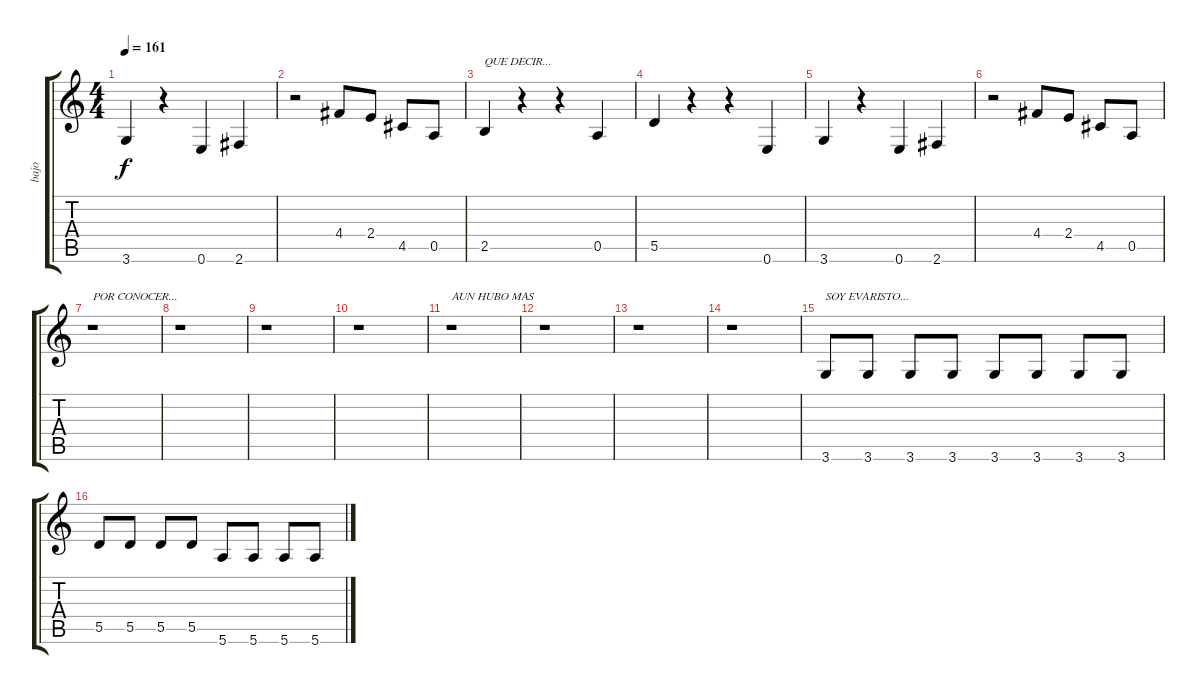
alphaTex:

\track ("bajo" "bajo") {instrument electricbasspick}
\staff {score tabs}
\tuning (E4 B3 G3 D3 A2 E2) {hide}
\ts (4 4)
\tempo 161
\clef g2
\ks c
3.6.4{dy f} r.4 0.6.4 2.6.4 |
r.2 4.4.8 2.4.8 4.5.8 0.5.8 |
2.5.4{txt "QUE DECIR..."} r.4 r.4 0.5.4 |
5.5.4 r.4 r.4 0.6.4 |
3.6.4 r.4 0.6.4 2.6.4 |
r.2 4.4.8 2.4.8 4.5.8 0.5.8 |
r.1{txt "POR CONOCER..."} |
r.1 |
r.1 |
r.1 |
r.1{txt "AUN HUBO MAS"} |
r.1 |
r.1 |
r.1 |
3.6.8{txt "SOY EVARISTO..."} 3.6.8 3.6.8 3.6.8 3.6.8 3.6.8 3.6.8 3.6.8 |
5.5.8 5.5.8 5.5.8 5.5.8 5.6.8 5.6.8 5.6.8 5.6.8
